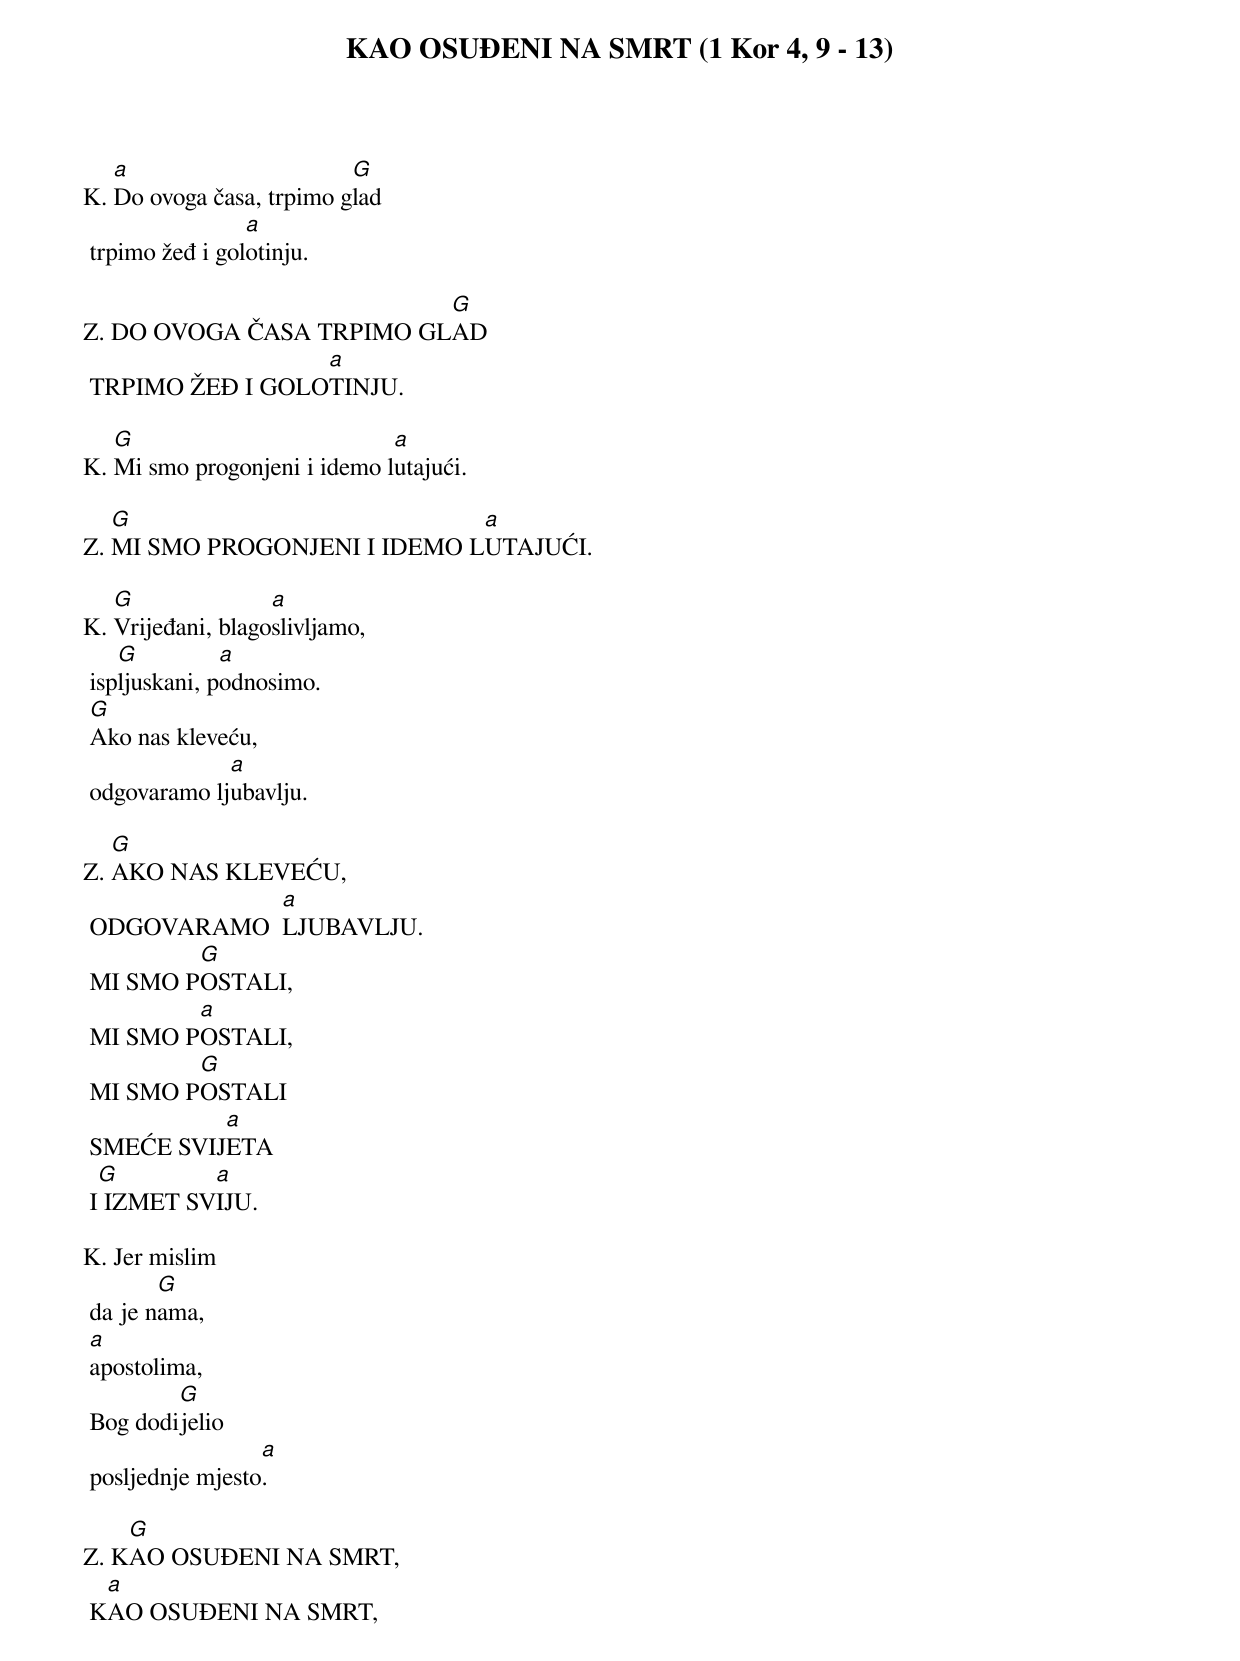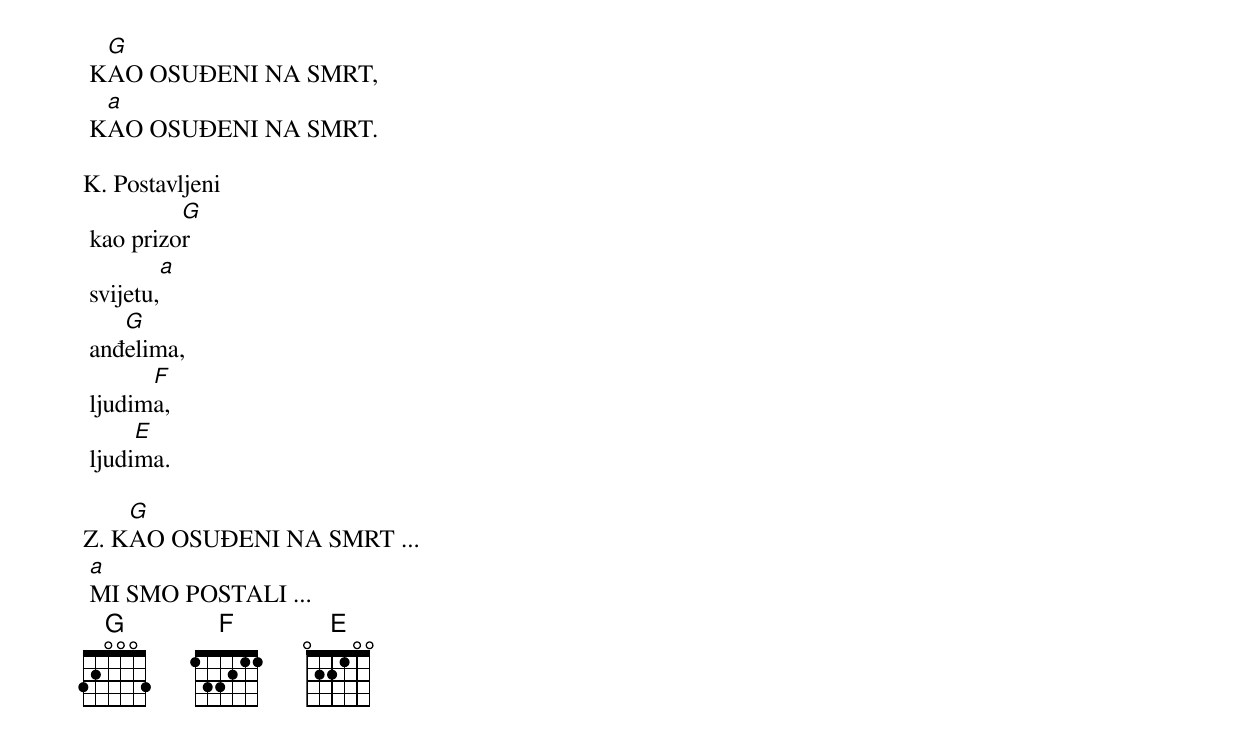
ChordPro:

{title: KAO OSUĐENI NA SMRT (1 Kor 4, 9 - 13)}

K.	[a]Do ovoga časa, trpimo g[G]lad
	trpimo žeđ i gol[a]otinju.

Z.	DO OVOGA ČASA TRPIMO GL[G]AD
	TRPIMO ŽEĐ I GOLO[a]TINJU.

K.	[G]Mi smo progonjeni i idemo l[a]utajući.

Z.	[G]MI SMO PROGONJENI I IDEMO L[a]UTAJUĆI.

K.	[G]Vrijeđani, blago[a]slivljamo,
	isp[G]ljuskani, p[a]odnosimo.
	[G]Ako nas kleveću,
	odgovaramo lj[a]ubavlju.

Z.	[G]AKO NAS KLEVEĆU,
	ODGOVARAMO  [a]LJUBAVLJU.
	MI SMO P[G]OSTALI,
	MI SMO P[a]OSTALI,
	MI SMO P[G]OSTALI
	SMEĆE SVIJ[a]ETA
	I[G] IZMET SV[a]IJU.

K.	Jer mislim
	da je n[G]ama,
	[a]apostolima,
	Bog dodi[G]jelio
	posljednje mjesto[a].

Z.	K[G]AO OSUĐENI NA SMRT,
	K[a]AO OSUĐENI NA SMRT,
	K[G]AO OSUĐENI NA SMRT,
	K[a]AO OSUĐENI NA SMRT.

K.	Postavljeni
	kao prizo[G]r
	svijetu,[a]
	anđ[G]elima,
	ljudim[F]a,
	ljudi[E]ma.

Z.	K[G]AO OSUĐENI NA SMRT ...
	[a]MI SMO POSTALI ...
